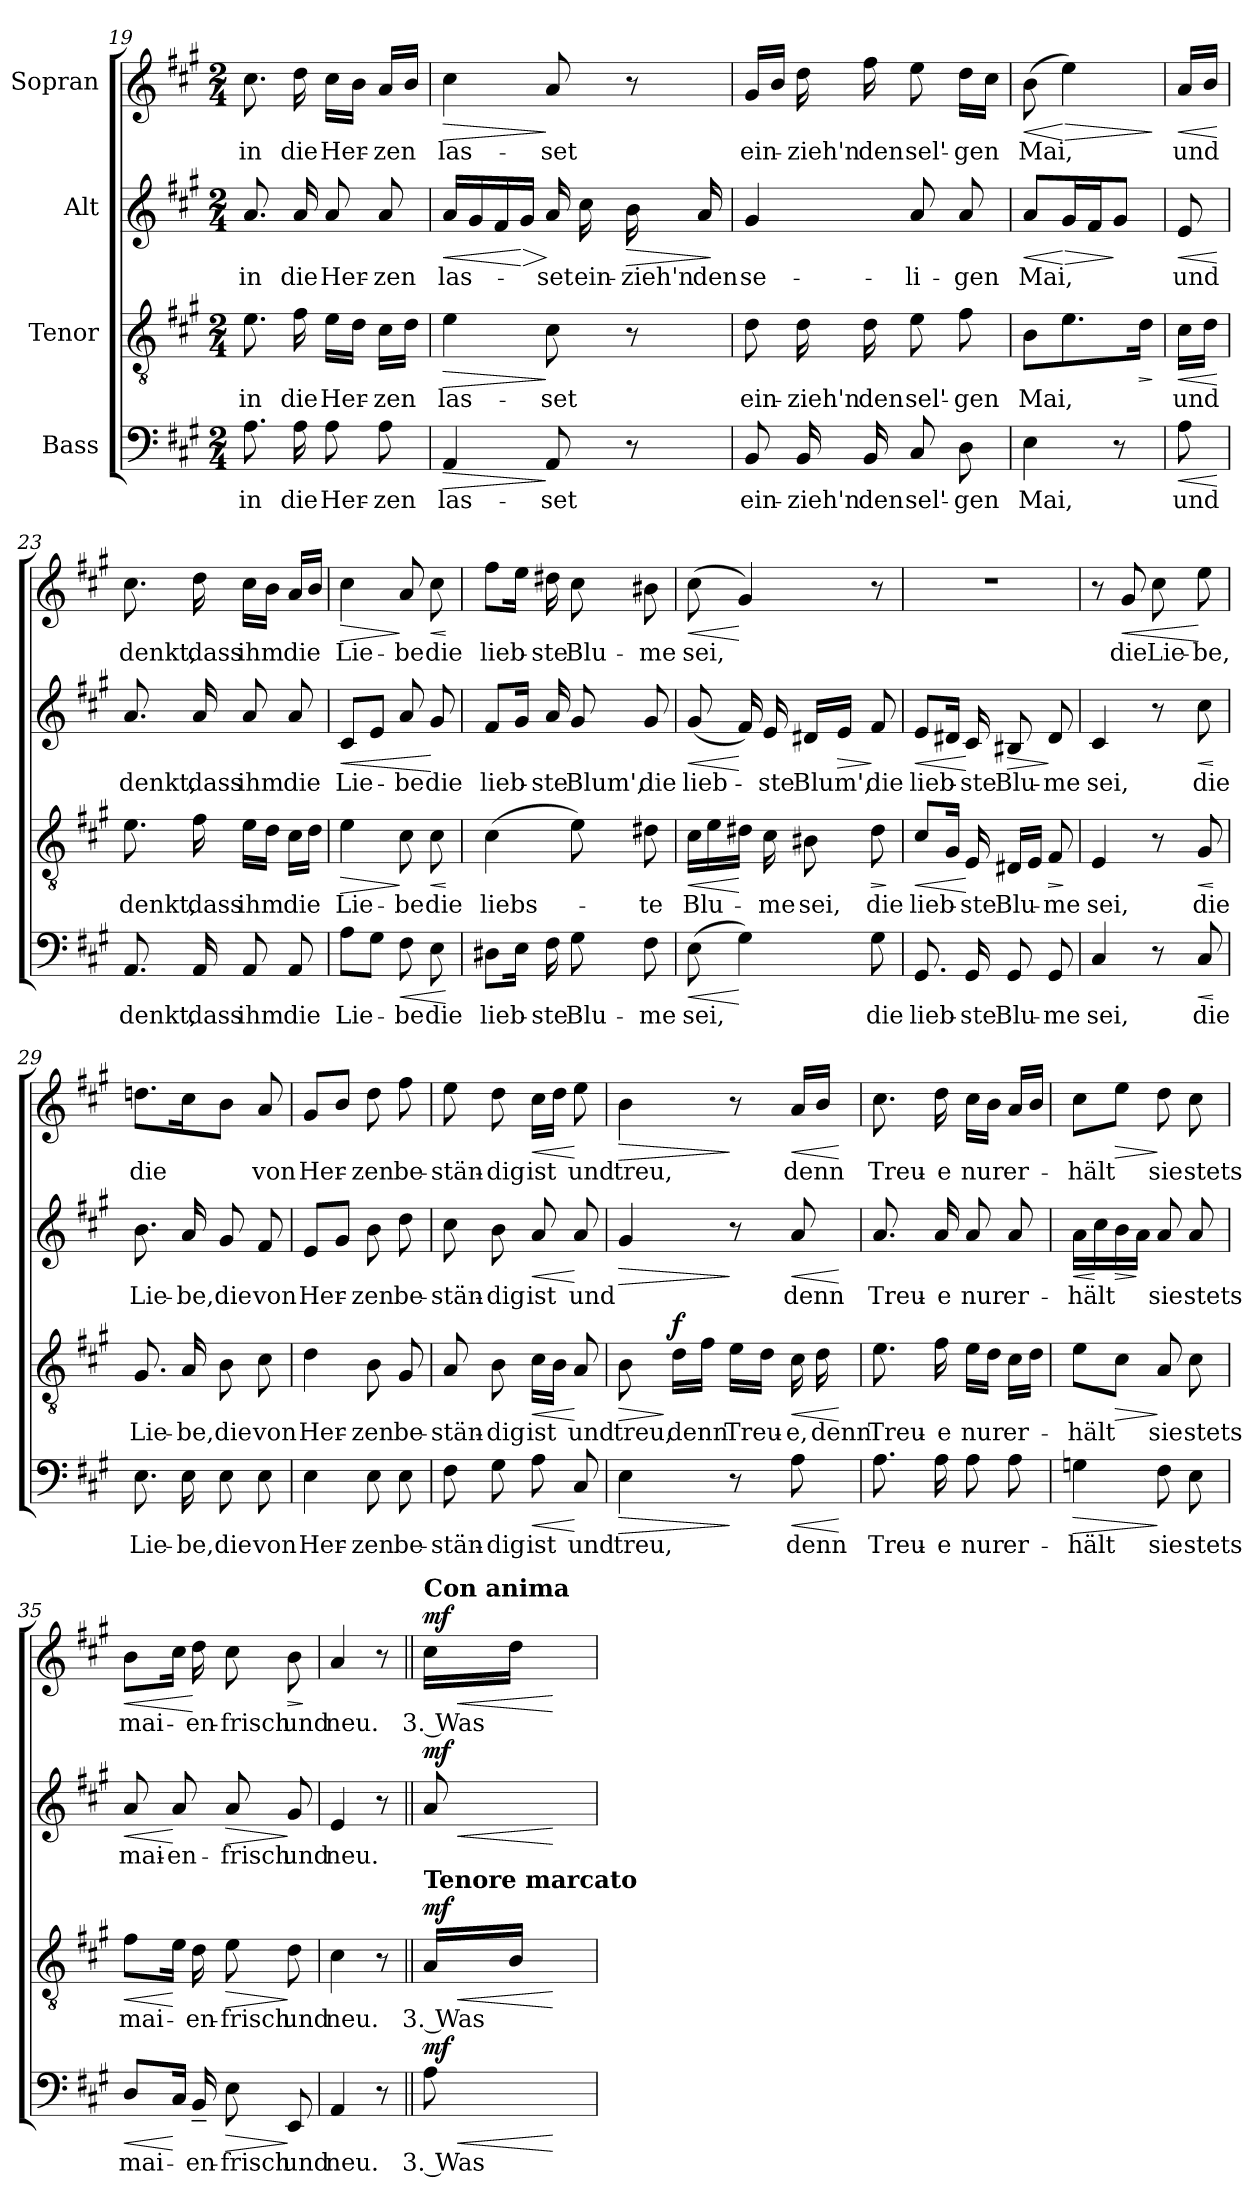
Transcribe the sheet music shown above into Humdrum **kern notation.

**kern	**text	**dynam	**kern	**text	**dynam	**kern	**text	**dynam	**kern	**text	**dynam
*part4	*part4	*part4	*part3	*part3	*part3	*part2	*part2	*part2	*part1	*part1	*part1
*staff4	*staff4	*staff4	*staff3	*staff3	*staff3	*staff2	*staff2	*staff2	*staff1	*staff1	*staff1
*I"Bass	*	*	*I"Tenor	*	*	*I"Alt	*	*	*I"Sopran	*	*
*clefF4	*	*	*clefGv2	*	*	*clefG2	*	*	*clefG2	*	*
*k[f#c#g#]	*	*	*k[f#c#g#]	*	*	*k[f#c#g#]	*	*	*k[f#c#g#]	*	*
*M2/4	*	*	*M2/4	*	*	*M2/4	*	*	*M2/4	*	*
=19	=19	=19	=19	=19	=19	=19	=19	=19	=19	=19	=19
!	!LO:LY:b	!	!	!LO:LY:b	!	!	!LO:LY:b	!	!	!LO:LY:b	!
8.A\	in	.	8.e\	in	.	8.a/	in	.	8.cc#\	in	.
!	!LO:LY:b	!	!	!LO:LY:b	!	!	!LO:LY:b	!	!	!LO:LY:b	!
16A\	die	.	16f#\	die	.	16a/	die	.	16dd\	die	.
!	!LO:LY:b	!	!	!LO:LY:b	!	!	!LO:LY:b	!	!	!LO:LY:b	!
8A\	Her-	.	16e\LL	Her-	.	8a/	Her-	.	16cc#\LL	Her-	.
.	.	.	16d\JJ	.	.	.	.	.	16b\JJ	.	.
!	!LO:LY:b	!	!	!LO:LY:b	!	!	!LO:LY:b	!	!	!LO:LY:b	!
8A\	-zen	.	16c#\LL	-zen	.	8a/	-zen	.	16a/LL	-zen	.
.	.	.	16d\JJ	.	.	.	.	.	16b/JJ	.	.
=20	=20	=20	=20	=20	=20	=20	=20	=20	=20	=20	=20
!	!LO:LY:b	!LO:HP:b	!	!LO:LY:b	!LO:HP:b	!	!LO:LY:b	!LO:HP:b	!	!LO:LY:b	!LO:HP:b
4AA/	las-	>	4e\	las-	>	16a/LL	las-	<	4cc#\	las-	>
.	.	.	.	.	.	16g#/	.	.	.	.	.
.	.	.	.	.	.	16f#/	.	.	.	.	.
!	!	!	!	!	!	!	!	!LO:HP:n=1:b	!	!	!
.	.	.	.	.	.	16g#/JJ	.	[ >	.	.	.
!	!LO:LY:b	!	!	!LO:LY:b	!	!	!LO:LY:b	!	!	!LO:LY:b	!
8AA/	-set	]	8c#\	-set	]	16a/	-set	]	8a/	-set	]
!	!	!	!	!	!	!	!LO:LY:b	!	!	!	!
.	.	.	.	.	.	16cc#\	ein-	.	.	.	.
!	!	!	!	!	!	!	!LO:LY:b	!LO:HP:b	!	!	!
8r	.	.	8r	.	.	16b\	-zieh'n	>	8r	.	.
!	!	!	!	!	!	!	!LO:LY:b	!	!	!	!
.	.	.	.	.	.	16a/	den	.	.	.	.
.	.	.	.	.	.	.	.	]	.	.	.
=21	=21	=21	=21	=21	=21	=21	=21	=21	=21	=21	=21
!	!LO:LY:b	!	!	!LO:LY:b	!	!	!LO:LY:b	!	!	!LO:LY:b	!
8BB/	ein-	.	8d\	ein-	.	4g#/	se-	.	16g#/LL	ein-	.
.	.	.	.	.	.	.	.	.	16b/JJ	.	.
!	!LO:LY:b	!	!	!LO:LY:b	!	!	!	!	!	!LO:LY:b	!
16BB/	-zieh'n	.	16d\	-zieh'n	.	.	.	.	16dd\	-zieh'n	.
!	!LO:LY:b	!	!	!LO:LY:b	!	!	!	!	!	!LO:LY:b	!
16BB/	den	.	16d\	den	.	.	.	.	16ff#\	den	.
!	!LO:LY:b	!	!	!LO:LY:b	!	!	!LO:LY:b	!	!	!LO:LY:b	!
8C#/	sel'-	.	8e\	sel'-	.	8a/	-li-	.	8ee\	sel'-	.
!	!LO:LY:b	!	!	!LO:LY:b	!	!	!LO:LY:b	!	!	!LO:LY:b	!
8D\	-gen	.	8f#\	-gen	.	8a/	-gen	.	16dd\LL	-gen	.
.	.	.	.	.	.	.	.	.	16cc#\JJ	.	.
=22	=22	=22	=22	=22	=22	=22	=22	=22	=22	=22	=22
!	!LO:LY:b	!	!	!LO:LY:b	!	!	!LO:LY:b	!LO:HP:b	!	!LO:LY:b	!LO:HP:b
4E\	Mai,	.	8B\L	Mai,	.	8a/L	Mai,	<	(8b\	Mai,	<
!	!	!	!	!	!	!	!	!LO:HP:n=1:b	!	!	!LO:HP:n=1:b
.	.	.	8.e\	.	.	16g#/L	.	[ >	4ee\)	.	[ >
.	.	.	.	.	.	16f#/J	.	.	.	.	.
8r	.	.	.	.	.	8g#/J	.	]	.	.	.
!	!	!	!	!	!LO:HP:b	!	!	!	!	!	!
.	.	.	16d\Jk	.	>	.	.	.	.	.	.
.	.	.	.	.	]	.	.	.	.	.	]
!!LO:LB:g=z
=22X2	=22X2	=22X2	=22X2	=22X2	=22X2	=22X2	=22X2	=22X2	=22X2	=22X2	=22X2
!	!LO:LY:b	!LO:HP:b	!	!LO:LY:b	!LO:HP:b	!	!LO:LY:b	!LO:HP:b	!	!LO:LY:b	!LO:HP:b
8A\	und	<	16c#\LL	und	<	8e/	und	<	16a/LL	und	<
.	.	.	16d\JJ	.	.	.	.	.	16b/JJ	.	.
.	.	[	.	.	[	.	.	[	.	.	[
=23	=23	=23	=23	=23	=23	=23	=23	=23	=23	=23	=23
!	!LO:LY:b	!	!	!LO:LY:b	!	!	!LO:LY:b	!	!	!LO:LY:b	!
8.AA/	denkt,	.	8.e\	denkt,	.	8.a/	denkt,	.	8.cc#\	denkt,	.
!	!LO:LY:b	!	!	!LO:LY:b	!	!	!LO:LY:b	!	!	!LO:LY:b	!
16AA/	dass	.	16f#\	dass	.	16a/	dass	.	16dd\	dass	.
!	!LO:LY:b	!	!	!LO:LY:b	!	!	!LO:LY:b	!	!	!LO:LY:b	!
8AA/	ihm	.	16e\LL	ihm	.	8a/	ihm	.	16cc#\LL	ihm	.
.	.	.	16d\JJ	.	.	.	.	.	16b\JJ	.	.
!	!LO:LY:b	!	!	!LO:LY:b	!	!	!LO:LY:b	!	!	!LO:LY:b	!
8AA/	die	.	16c#\LL	die	.	8a/	die	.	16a/LL	die	.
.	.	.	16d\JJ	.	.	.	.	.	16b/JJ	.	.
=24	=24	=24	=24	=24	=24	=24	=24	=24	=24	=24	=24
!	!LO:LY:b	!	!	!LO:LY:b	!LO:HP:b	!	!LO:LY:b	!LO:HP:b	!	!LO:LY:b	!LO:HP:b
8A\L	Lie-	.	4e\	Lie-	>	8c#/L	Lie-	<	4cc#\	Lie-	>
8G#\J	.	.	.	.	.	8e/J	.	.	.	.	.
!	!LO:LY:b	!LO:HP:b	!	!LO:LY:b	!	!	!LO:LY:b	!	!	!LO:LY:b	!
8F#\	-be	<	8c#\	-be	]	8a/	-be	.	8a/	-be	]
!	!LO:LY:b	!	!	!LO:LY:b	!LO:HP:b	!	!LO:LY:b	!	!	!LO:LY:b	!LO:HP:b
8E\	die	.	8c#\	die	<	8g#/	die	[	8cc#\	die	<
.	.	[	.	.	[	.	.	.	.	.	[
=25	=25	=25	=25	=25	=25	=25	=25	=25	=25	=25	=25
!	!LO:LY:b	!	!	!LO:LY:b	!	!	!LO:LY:b	!	!	!LO:LY:b	!
8D#X\L	lieb-	.	(4c#\	liebs-	.	8f#/L	lieb-	.	8ff#\L	lieb-	.
16E\Jk	.	.	.	.	.	16g#/Jk	.	.	16ee\Jk	.	.
!	!LO:LY:b	!	!	!	!	!	!LO:LY:b	!	!	!LO:LY:b	!
16F#\	-ste	.	.	.	.	16a/	-ste	.	16dd#X\	-ste	.
!	!LO:LY:b	!	!	!	!	!	!LO:LY:b	!	!	!LO:LY:b	!
8G#\	Blu-	.	8e\)	.	.	8g#/	Blum',	.	8cc#\	Blu-	.
!	!LO:LY:b	!	!	!LO:LY:b	!	!	!LO:LY:b	!	!	!LO:LY:b	!
8F#\	-me	.	8d#X\	-te	.	8g#/	die	.	8b#X\	-me	.
=26	=26	=26	=26	=26	=26	=26	=26	=26	=26	=26	=26
!	!LO:LY:b	!LO:HP:b	!	!LO:LY:b	!LO:HP:b	!	!LO:LY:b	!LO:HP:b	!	!LO:LY:b	!LO:HP:b
(8E\	sei,	<	16c#\LL	Blu-	<	(8g#/	lieb-	<	(8cc#\	sei,	<
.	.	.	16e\	.	.	.	.	.	.	.	.
4G#\)	.	[	16d#X\JJ	.	[	16f#/)	.	[	4g#/)	.	[
!	!	!	!	!LO:LY:b	!	!	!LO:LY:b	!	!	!	!
.	.	.	16c#\	-me	.	16e/	-ste	.	.	.	.
!	!	!	!	!LO:LY:b	!	!	!LO:LY:b	!	!	!	!
.	.	.	8B#X\	sei,	.	16d#X/LL	Blum',	.	.	.	.
!	!	!	!	!	!	!	!	!LO:HP:b	!	!	!
.	.	.	.	.	.	16e/JJ	.	>	.	.	.
!	!LO:LY:b	!	!	!LO:LY:b	!LO:HP:b	!	!LO:LY:b	!	!	!	!
8G#\	die	.	8d#\	die	>	8f#/	die	]	8r	.	.
.	.	.	.	.	]	.	.	.	.	.	.
!!LO:PB:g=z
=27	=27	=27	=27	=27	=27	=27	=27	=27	=27	=27	=27
!	!LO:LY:b	!	!	!LO:LY:b	!LO:HP:b	!	!LO:LY:b	!LO:HP:b	!	!	!
8.GG#/	lieb-	.	8c#/L	lieb-	<	8e/L	lieb-	<	2r	.	.
.	.	.	16G#/Jk	.	.	16d#X/Jk	.	.	.	.	.
!	!LO:LY:b	!	!	!LO:LY:b	!	!	!LO:LY:b	!	!	!	!
16GG#/	-ste	.	16E/	-ste	[	16c#/	-ste	[	.	.	.
!	!LO:LY:b	!	!	!LO:LY:b	!	!	!LO:LY:b	!LO:HP:b	!	!	!
8GG#/	Blu-	.	16D#X/LL	Blu-	.	8B#X/	Blu-	>	.	.	.
.	.	.	16E/JJ	.	.	.	.	.	.	.	.
!	!LO:LY:b	!	!	!LO:LY:b	!LO:HP:b	!	!LO:LY:b	!	!	!	!
8GG#/	-me	.	8F#/	-me	>	8d#/	-me	]	.	.	.
.	.	.	.	.	]	.	.	.	.	.	.
=28	=28	=28	=28	=28	=28	=28	=28	=28	=28	=28	=28
!	!LO:LY:b	!	!	!LO:LY:b	!	!	!LO:LY:b	!	!	!	!
4C#/	sei,	.	4E/	sei,	.	4c#/	sei,	.	8r	.	.
!	!	!	!	!	!	!	!	!	!	!LO:LY:b	!LO:HP:b
.	.	.	.	.	.	.	.	.	8g#/	die	<
!	!	!	!	!	!	!	!	!	!	!LO:LY:b	!
8r	.	.	8r	.	.	8r	.	.	8cc#\	Lie-	.
!	!LO:LY:b	!LO:HP:b	!	!LO:LY:b	!LO:HP:b	!	!LO:LY:b	!LO:HP:b	!	!LO:LY:b	!
8C#/	die	<	8G#/	die	<	8cc#\	die	<	8ee\	-be,	[
.	.	[	.	.	[	.	.	[	.	.	.
=29	=29	=29	=29	=29	=29	=29	=29	=29	=29	=29	=29
!	!LO:LY:b	!	!	!LO:LY:b	!	!	!LO:LY:b	!	!	!LO:LY:b	!
8.E\	Lie-	.	8.G#/	Lie-	.	8.b\	Lie-	.	8.ddn\L	die	.
!	!LO:LY:b	!	!	!LO:LY:b	!	!	!LO:LY:b	!	!	!	!
16E\	-be,	.	16A/	-be,	.	16a/	-be,	.	16cc#\K	.	.
!	!LO:LY:b	!	!	!LO:LY:b	!	!	!LO:LY:b	!	!	!	!
8E\	die	.	8B\	die	.	8g#/	die	.	8b\J	.	.
!	!LO:LY:b	!	!	!LO:LY:b	!	!	!LO:LY:b	!	!	!LO:LY:b	!
8E\	von	.	8c#\	von	.	8f#/	von	.	8a/	von	.
=30	=30	=30	=30	=30	=30	=30	=30	=30	=30	=30	=30
!	!LO:LY:b	!	!	!LO:LY:b	!	!	!LO:LY:b	!	!	!LO:LY:b	!
4E\	Her-	.	4d\	Her-	.	8e/L	Her-	.	8g#/L	Her-	.
.	.	.	.	.	.	8g#/J	.	.	8b/J	.	.
!	!LO:LY:b	!	!	!LO:LY:b	!	!	!LO:LY:b	!	!	!LO:LY:b	!
8E\	-zen	.	8B\	-zen	.	8b\	-zen	.	8dd\	-zen	.
!	!LO:LY:b	!	!	!LO:LY:b	!	!	!LO:LY:b	!	!	!LO:LY:b	!
8E\	be-	.	8G#/	be-	.	8dd\	be-	.	8ff#\	be-	.
=31	=31	=31	=31	=31	=31	=31	=31	=31	=31	=31	=31
!	!LO:LY:b	!	!	!LO:LY:b	!	!	!LO:LY:b	!	!	!LO:LY:b	!
8F#\	-stän-	.	8A/	-stän-	.	8cc#\	-stän-	.	8ee\	-stän-	.
!	!LO:LY:b	!	!	!LO:LY:b	!	!	!LO:LY:b	!	!	!LO:LY:b	!
8G#\	-dig	.	8B\	-dig	.	8b\	-dig	.	8dd\	-dig	.
!	!LO:LY:b	!LO:HP:b	!	!LO:LY:b	!LO:HP:b	!	!LO:LY:b	!LO:HP:b	!	!LO:LY:b	!LO:HP:b
8A\	ist	<	16c#\LL	ist	<	8a/	ist	<	16cc#\LL	ist	<
.	.	.	16B\JJ	.	.	.	.	.	16dd\JJ	.	.
!	!LO:LY:b	!	!	!LO:LY:b	!	!	!LO:LY:b	!	!	!LO:LY:b	!
8C#/	und	[	8A/	und	[	8a/	und	[	8ee\	und	[
!!LO:LB:g=z
=32	=32	=32	=32	=32	=32	=32	=32	=32	=32	=32	=32
!	!LO:LY:b	!LO:HP:b	!	!LO:LY:b	!LO:HP:b	!	!	!LO:HP:b	!	!LO:LY:b	!LO:HP:b
4E\	treu,	>	8B\	treu,	>	4g#/	.	>	4b\	treu,	>
!	!	!	!	!LO:LY:b	!LO:DY:n=1:a	!	!	!	!	!	!
.	.	.	16d\LL	denn	] f	.	.	.	.	.	.
.	.	.	16f#\JJ	.	.	.	.	.	.	.	.
!	!	!	!	!LO:LY:b	!	!	!	!	!	!	!
8r	.	]	16e\LL	Treu-	.	8r	.	]	8r	.	]
.	.	.	16d\JJ	.	.	.	.	.	.	.	.
!	!LO:LY:b	!LO:HP:b	!	!LO:LY:b	!LO:HP:b	!	!LO:LY:b	!LO:HP:b	!	!LO:LY:b	!LO:HP:b
8A\	denn	<	16c#\	-e,	<	8a/	denn	<	16a/LL	denn	<
!	!	!	!	!LO:LY:b	!	!	!	!	!	!	!
.	.	.	16d\	denn	.	.	.	.	16b/JJ	.	.
.	.	[	.	.	[	.	.	[	.	.	[
=33	=33	=33	=33	=33	=33	=33	=33	=33	=33	=33	=33
!	!LO:LY:b	!	!	!LO:LY:b	!	!	!LO:LY:b	!	!	!LO:LY:b	!
8.A\	Treu-	.	8.e\	Treu-	.	8.a/	Treu-	.	8.cc#\	Treu-	.
!	!LO:LY:b	!	!	!LO:LY:b	!	!	!LO:LY:b	!	!	!LO:LY:b	!
16A\	-e	.	16f#\	-e	.	16a/	-e	.	16dd\	-e	.
!	!LO:LY:b	!	!	!LO:LY:b	!	!	!LO:LY:b	!	!	!LO:LY:b	!
8A\	nur	.	16e\LL	nur	.	8a/	nur	.	16cc#\LL	nur	.
.	.	.	16d\JJ	.	.	.	.	.	16b\JJ	.	.
!	!LO:LY:b	!	!	!LO:LY:b	!	!	!LO:LY:b	!	!	!LO:LY:b	!
8A\	er-	.	16c#\LL	er-	.	8a/	er-	.	16a/LL	er-	.
.	.	.	16d\JJ	.	.	.	.	.	16b/JJ	.	.
=34	=34	=34	=34	=34	=34	=34	=34	=34	=34	=34	=34
!	!LO:LY:b	!LO:HP:b	!	!LO:LY:b	!	!	!LO:LY:b	!LO:HP:b	!	!LO:LY:b	!
4Gn\	-hält	>	8e\L	-hält	.	16a\LL	-hält	<	8cc#\L	-hält	.
.	.	.	.	.	.	16cc#\	.	[	.	.	.
!	!	!	!	!	!LO:HP:b	!	!	!LO:HP:b	!	!	!LO:HP:b
.	.	.	8c#\J	.	>	16b\	.	>	8ee\J	.	>
.	.	.	.	.	.	16a\JJ	.	]	.	.	.
!	!LO:LY:b	!	!	!LO:LY:b	!	!	!LO:LY:b	!	!	!LO:LY:b	!
8F#\	sie	]	8A/	sie	]	8a/	sie	.	8dd\	sie	]
!	!LO:LY:b	!	!	!LO:LY:b	!	!	!LO:LY:b	!	!	!LO:LY:b	!
8E\	stets	.	8c#\	stets	.	8a/	stets	.	8cc#\	stets	.
=35	=35	=35	=35	=35	=35	=35	=35	=35	=35	=35	=35
!	!LO:LY:b	!LO:HP:b	!	!LO:LY:b	!LO:HP:b	!	!LO:LY:b	!LO:HP:b	!	!LO:LY:b	!LO:HP:b
8D/L	mai-	<	8f#\L	mai-	<	8a/	mai-	<	8b\L	mai-	<
!	!	!	!	!	!	!	!LO:LY:b	!	!	!	!
16C#/Jk	.	[	16e\Jk	.	[	8a/	-en-	[	16cc#\Jk	.	.
!	!LO:LY:b	!	!	!LO:LY:b	!	!	!	!	!	!LO:LY:b	!
16BB~/	-en-	.	16d\	-en-	.	.	.	.	16dd\	-en-	[
!	!LO:LY:b	!LO:HP:b	!	!LO:LY:b	!LO:HP:b	!	!LO:LY:b	!LO:HP:b	!	!LO:LY:b	!
8E\	-frisch	>	8e\	-frisch	>	8a/	-frisch	>	8cc#\	-frisch	.
!	!LO:LY:b	!	!	!LO:LY:b	!	!	!LO:LY:b	!	!	!LO:LY:b	!LO:HP:b
8EE/	und	]	8d\	und	]	8g#/	und	]	8b\	und	>
.	.	.	.	.	.	.	.	.	.	.	]
=36	=36	=36	=36	=36	=36	=36	=36	=36	=36	=36	=36
!	!LO:LY:b	!	!	!LO:LY:b	!	!	!LO:LY:b	!	!	!LO:LY:b	!
4AA/	neu.	.	4c#\	neu.	.	4e/	neu.	.	4a/	neu.	.
8r	.	.	8r	.	.	8r	.	.	8r	.	.
!!LO:LB:g=z
=36X3||	=36X3||	=36X3||	=36X3||	=36X3||	=36X3||	=36X3||	=36X3||	=36X3||	=36X3||	=36X3||	=36X3||
!	!	!	!	!	!	!	!	!	!LO:TX:a:B:t=Con anima	!	!
!	!	!	!LO:TX:a:B:t=Tenore marcato	!	!	!	!	!	!	!	!
!	!LO:LY:b	!LO:HP:b	!	!LO:LY:b	!LO:HP:b	!	!	!LO:HP:b	!	!LO:LY:b	!LO:HP:b
!	!	!LO:DY:n=1:a	!	!	!LO:DY:n=1:a	!	!	!LO:DY:n=1:a	!	!	!LO:DY:n=1:a
8A\	3. Was	< mf	16A/LL	3. Was	< mf	8a/	.	< mf	16cc#\LL	3. Was	< mf
.	.	.	16B/JJ	.	.	.	.	.	16dd\JJ	.	.
.	.	[	.	.	[	.	.	[	.	.	[
=	=	=	=	=	=	=	=	=	=	=	=
*-	*-	*-	*-	*-	*-	*-	*-	*-	*-	*-	*-
